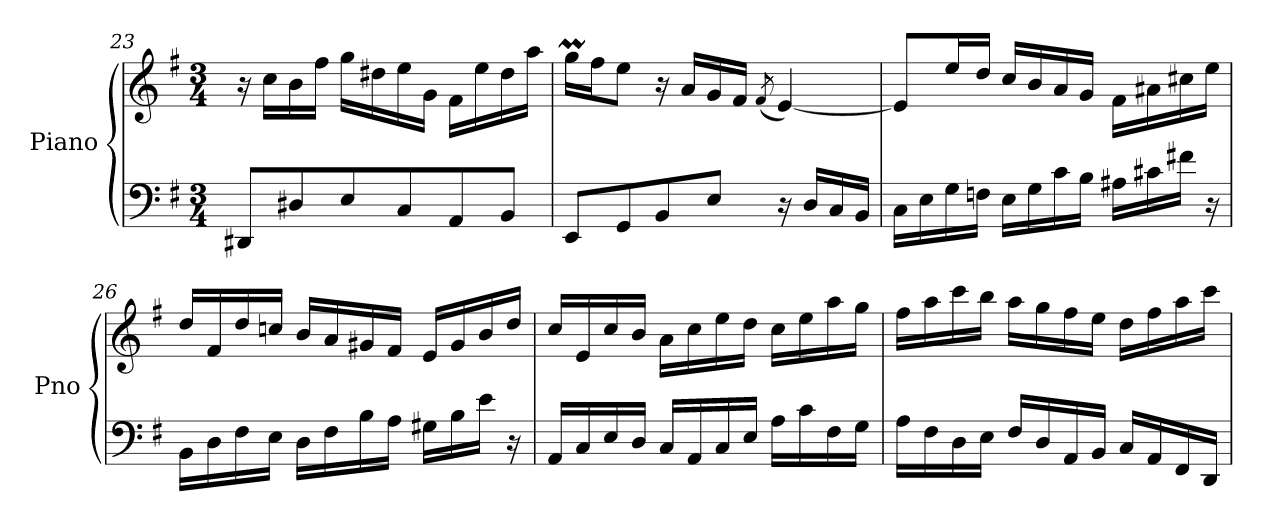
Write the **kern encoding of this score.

**kern	**kern
*part1	*part1
*staff2	*staff1
*I"Piano	*
*I'Pno	*
!!LO:LB:g=z
*clefF4	*clefG2
*k[f#]	*k[f#]
*M3/4	*M3/4
=23	=23
8DD#X/L	16r
.	16cc\LL
8D#X/	16b\
.	16ff#\JJ
8E/	16gg\LL
.	16dd#X\
8C/	16ee\
.	16g\JJ
8AA/	16f#\LL
.	16ee\
8BB/J	16dd#\
.	16aa\JJ
=24	=24
8EE/L	16ggM\LL
.	16ff#\J
8GG/	8ee\J
8BB/	16r
.	16a/LL
8E/J	16g/
.	16f#/JJ
.	(<8qf#/
16r	[4e/)
16D/LL	.
16C/	.
16BB/JJ	.
=25	=25
16C\LL	8e/L]
16E\	.
16G\	16ee/L
16Fn\JJ	16dd/JJ
16E\LL	16cc/LL
16G\	16b/
16c\	16a/
16B\JJ	16g/JJ
16A#X\LL	16f#\LL
16c#X\	16a#X\
16f#X\JJ	16cc#X\
16r	16ee\JJ
!!LO:LB:g=z
=26	=26
16BB\LL	16dd/LL
16D\	16f#/
16F#\	16dd/
16E\JJ	16ccn/JJ
16D\LL	16b/LL
16F#\	16a/
16B\	16g#X/
16A\JJ	16f#/JJ
16G#X\LL	16e/LL
16B\	16g#/
16e\JJ	16b/
16r	16dd/JJ
=27	=27
16AA/LL	16cc/LL
16C/	16e/
16E/	16cc/
16D/JJ	16b/JJ
16C/LL	16a\LL
16AA/	16cc\
16C/	16ee\
16E/JJ	16dd\JJ
16A\LL	16cc\LL
16c\	16ee\
16F#\	16aa\
16G\JJ	16gg\JJ
=28	=28
16A\LL	16ff#\LL
16F#\	16aa\
16D\	16ccc\
16E\JJ	16bb\JJ
16F#/LL	16aa\LL
16D/	16gg\
16AA/	16ff#\
16BB/JJ	16ee\JJ
16C/LL	16dd\LL
16AA/	16ff#\
16FF#/	16aa\
16DD/JJ	16ccc\JJ
=	=
*-	*-
